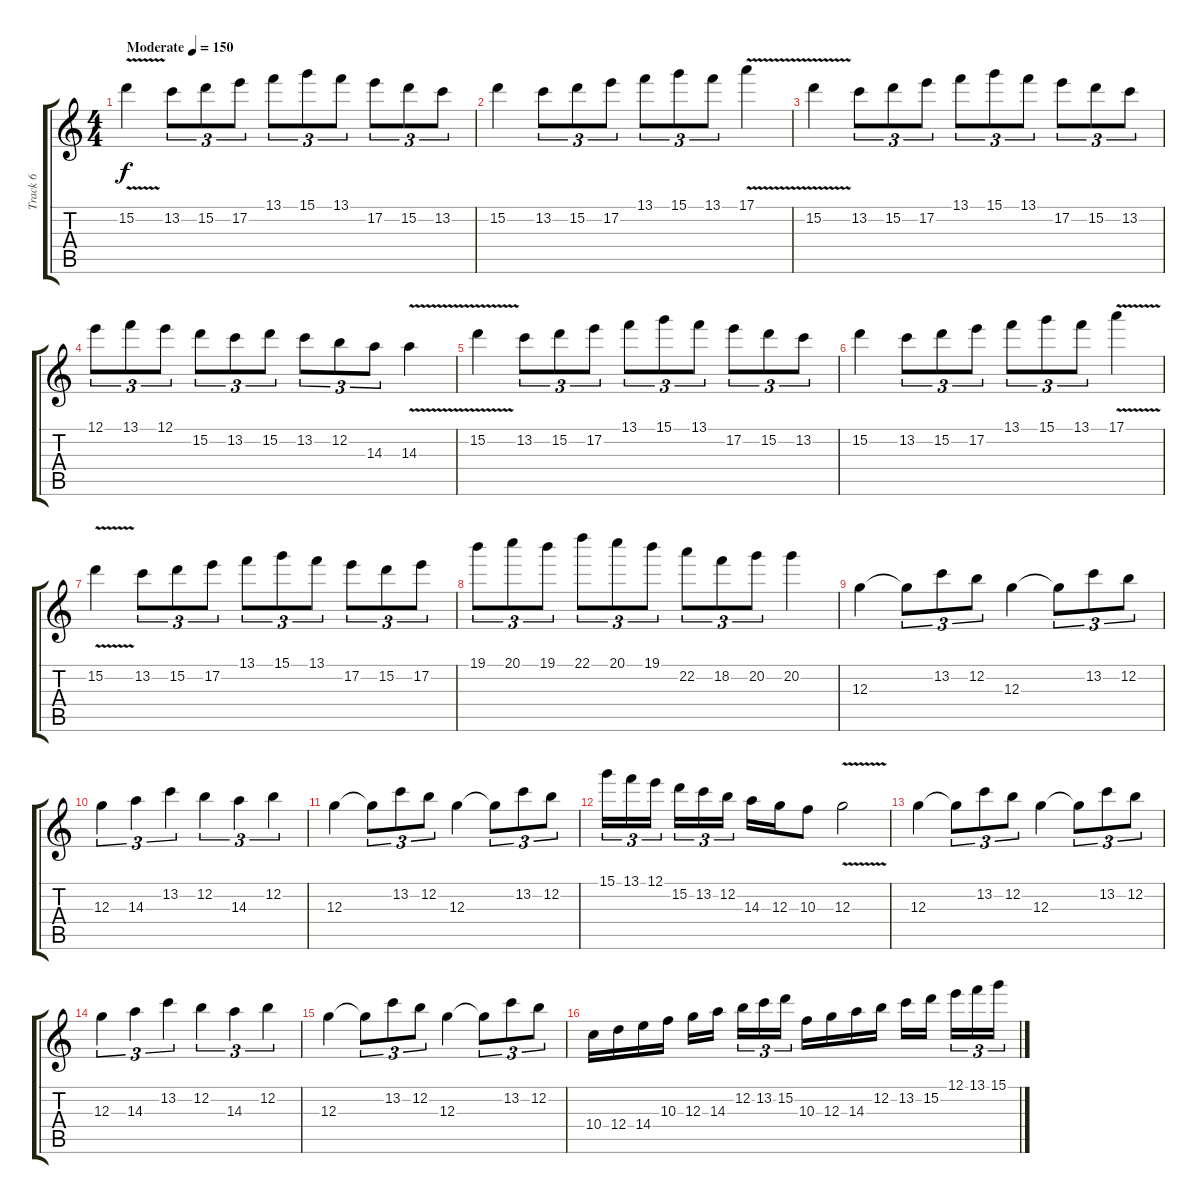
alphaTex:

\track ("Track 6" "Track 6") {instrument distortionguitar}
\staff {score tabs}
\tuning (E4 B3 G3 D3 A2 E2) {hide}
\ts (4 4)
\tempo (150 "Moderate")
\clef g2
\ks c
15.2{v}.4{dy f instrument distortionguitar} 13.2.8{tu (3 2)} 15.2.8{tu (3 2)} 17.2.8{tu (3 2)} 13.1.8{tu (3 2)} 15.1.8{tu (3 2)} 13.1.8{tu (3 2)} 17.2.8{tu (3 2)} 15.2.8{tu (3 2)} 13.2.8{tu (3 2)} |
15.2.4 13.2.8{tu (3 2)} 15.2.8{tu (3 2)} 17.2.8{tu (3 2)} 13.1.8{tu (3 2)} 15.1.8{tu (3 2)} 13.1.8{tu (3 2)} 17.1{v}.4 |
15.2{v}.4 13.2.8{tu (3 2)} 15.2.8{tu (3 2)} 17.2.8{tu (3 2)} 13.1.8{tu (3 2)} 15.1.8{tu (3 2)} 13.1.8{tu (3 2)} 17.2.8{tu (3 2)} 15.2.8{tu (3 2)} 13.2.8{tu (3 2)} |
12.1.8{tu (3 2)} 13.1.8{tu (3 2)} 12.1.8{tu (3 2)} 15.2.8{tu (3 2)} 13.2.8{tu (3 2)} 15.2.8{tu (3 2)} 13.2.8{tu (3 2)} 12.2.8{tu (3 2)} 14.3.8{tu (3 2)} 14.3{v}.4 |
15.2{v}.4 13.2.8{tu (3 2)} 15.2.8{tu (3 2)} 17.2.8{tu (3 2)} 13.1.8{tu (3 2)} 15.1.8{tu (3 2)} 13.1.8{tu (3 2)} 17.2.8{tu (3 2)} 15.2.8{tu (3 2)} 13.2.8{tu (3 2)} |
15.2.4 13.2.8{tu (3 2)} 15.2.8{tu (3 2)} 17.2.8{tu (3 2)} 13.1.8{tu (3 2)} 15.1.8{tu (3 2)} 13.1.8{tu (3 2)} 17.1{v}.4 |
15.2{v}.4 13.2.8{tu (3 2)} 15.2.8{tu (3 2)} 17.2.8{tu (3 2)} 13.1.8{tu (3 2)} 15.1.8{tu (3 2)} 13.1.8{tu (3 2)} 17.2.8{tu (3 2)} 15.2.8{tu (3 2)} 17.2.8{tu (3 2)} |
19.1.8{tu (3 2)} 20.1.8{tu (3 2)} 19.1.8{tu (3 2)} 22.1.8{tu (3 2)} 20.1.8{tu (3 2)} 19.1.8{tu (3 2)} 22.2.8{tu (3 2)} 18.2.8{tu (3 2)} 20.2.8{tu (3 2)} 20.2.4 |
12.3.4 12.3{t}.8{tu (3 2)} 13.2.8{tu (3 2)} 12.2.8{tu (3 2)} 12.3.4 12.3{t}.8{tu (3 2)} 13.2.8{tu (3 2)} 12.2.8{tu (3 2)} |
12.3.4{tu (3 2)} 14.3.4{tu (3 2)} 13.2.4{tu (3 2)} 12.2.4{tu (3 2)} 14.3.4{tu (3 2)} 12.2.4{tu (3 2)} |
12.3.4 12.3{t}.8{tu (3 2)} 13.2.8{tu (3 2)} 12.2.8{tu (3 2)} 12.3.4 12.3{t}.8{tu (3 2)} 13.2.8{tu (3 2)} 12.2.8{tu (3 2)} |
15.1.16{tu (3 2)} 13.1.16{tu (3 2)} 12.1.16{tu (3 2) beam splitsecondary} 15.2.16{tu (3 2)} 13.2.16{tu (3 2)} 12.2.16{tu (3 2)} 14.3.16 12.3.16 10.3.8 12.3{v}.2 |
12.3.4 12.3{t}.8{tu (3 2)} 13.2.8{tu (3 2)} 12.2.8{tu (3 2)} 12.3.4 12.3{t}.8{tu (3 2)} 13.2.8{tu (3 2)} 12.2.8{tu (3 2)} |
12.3.4{tu (3 2)} 14.3.4{tu (3 2)} 13.2.4{tu (3 2)} 12.2.4{tu (3 2)} 14.3.4{tu (3 2)} 12.2.4{tu (3 2)} |
12.3.4 12.3{t}.8{tu (3 2)} 13.2.8{tu (3 2)} 12.2.8{tu (3 2)} 12.3.4 12.3{t}.8{tu (3 2)} 13.2.8{tu (3 2)} 12.2.8{tu (3 2)} |
10.4.16 12.4.16 14.4.16 10.3.16 12.3.16 14.3.16{beam splitsecondary} 12.2.16{tu (3 2)} 13.2.16{tu (3 2)} 15.2.16{tu (3 2)} 10.3.16 12.3.16 14.3.16 12.2.16 13.2.16 15.2.16{beam splitsecondary} 12.1.16{tu (3 2)} 13.1.16{tu (3 2)} 15.1.16{tu (3 2)}
